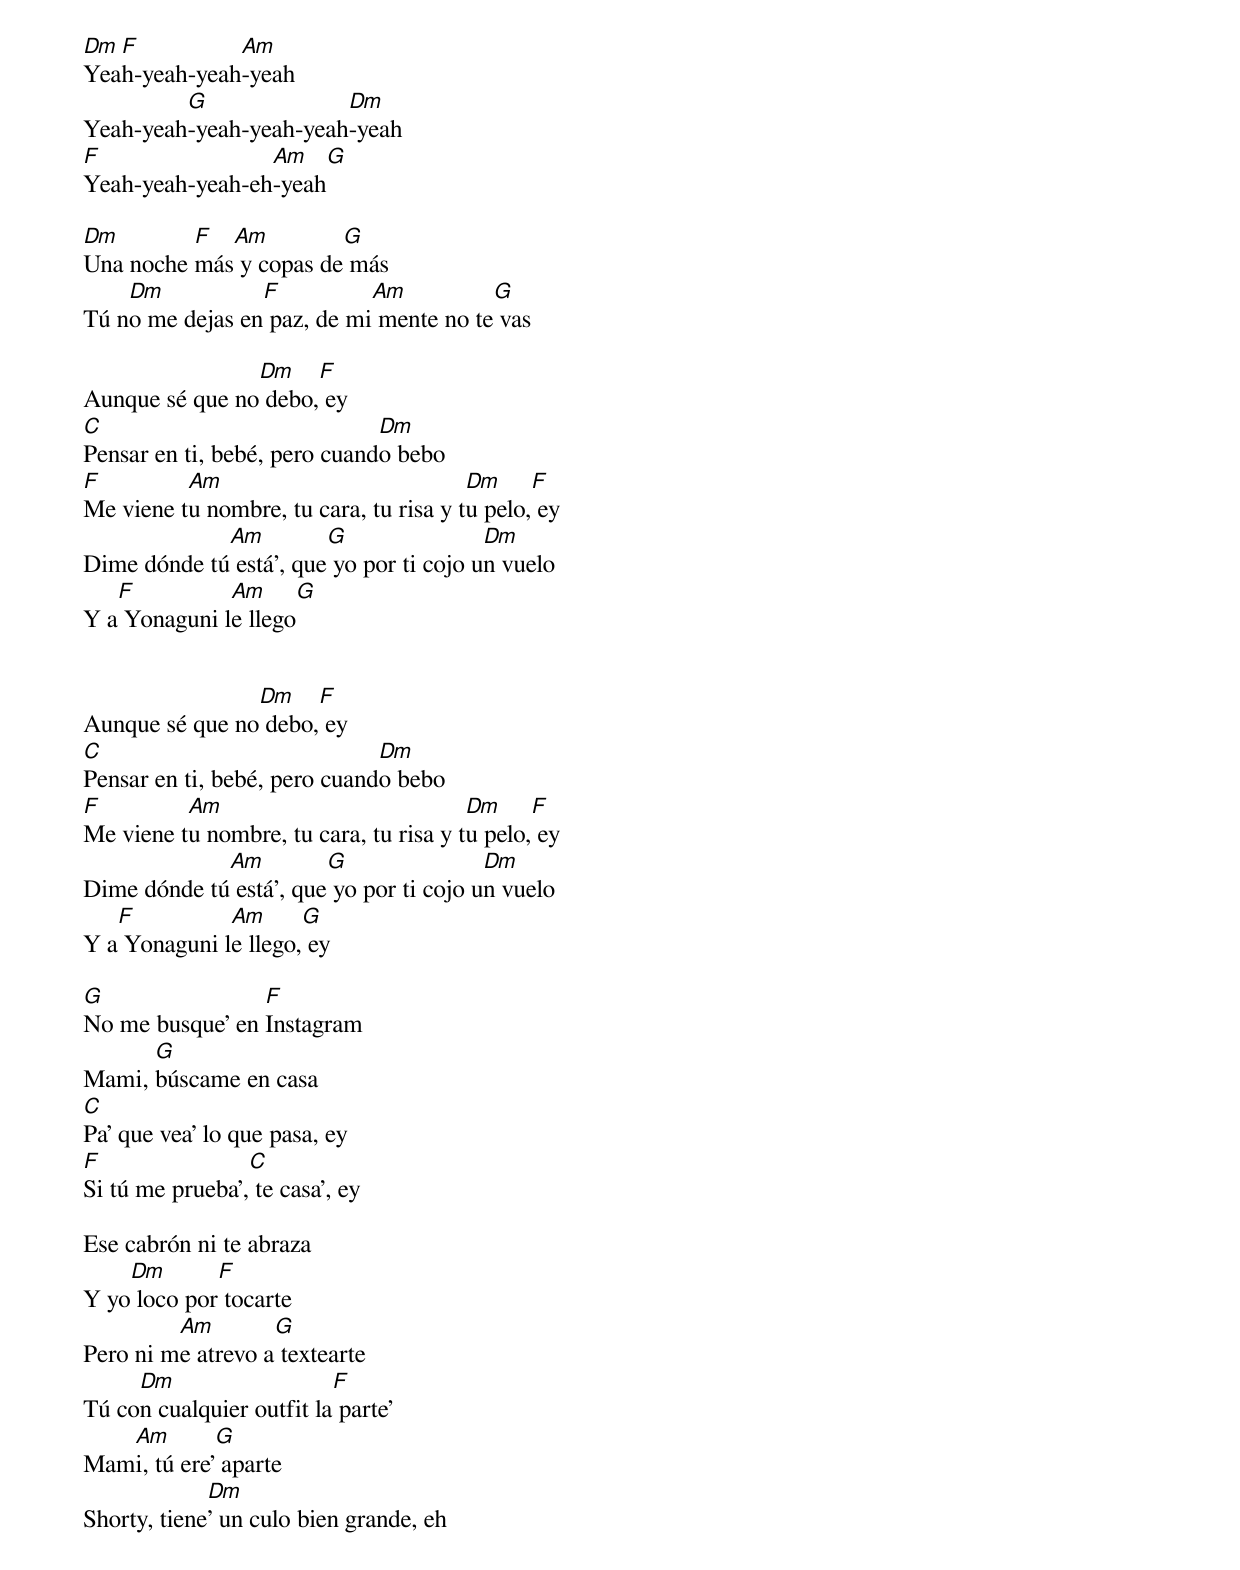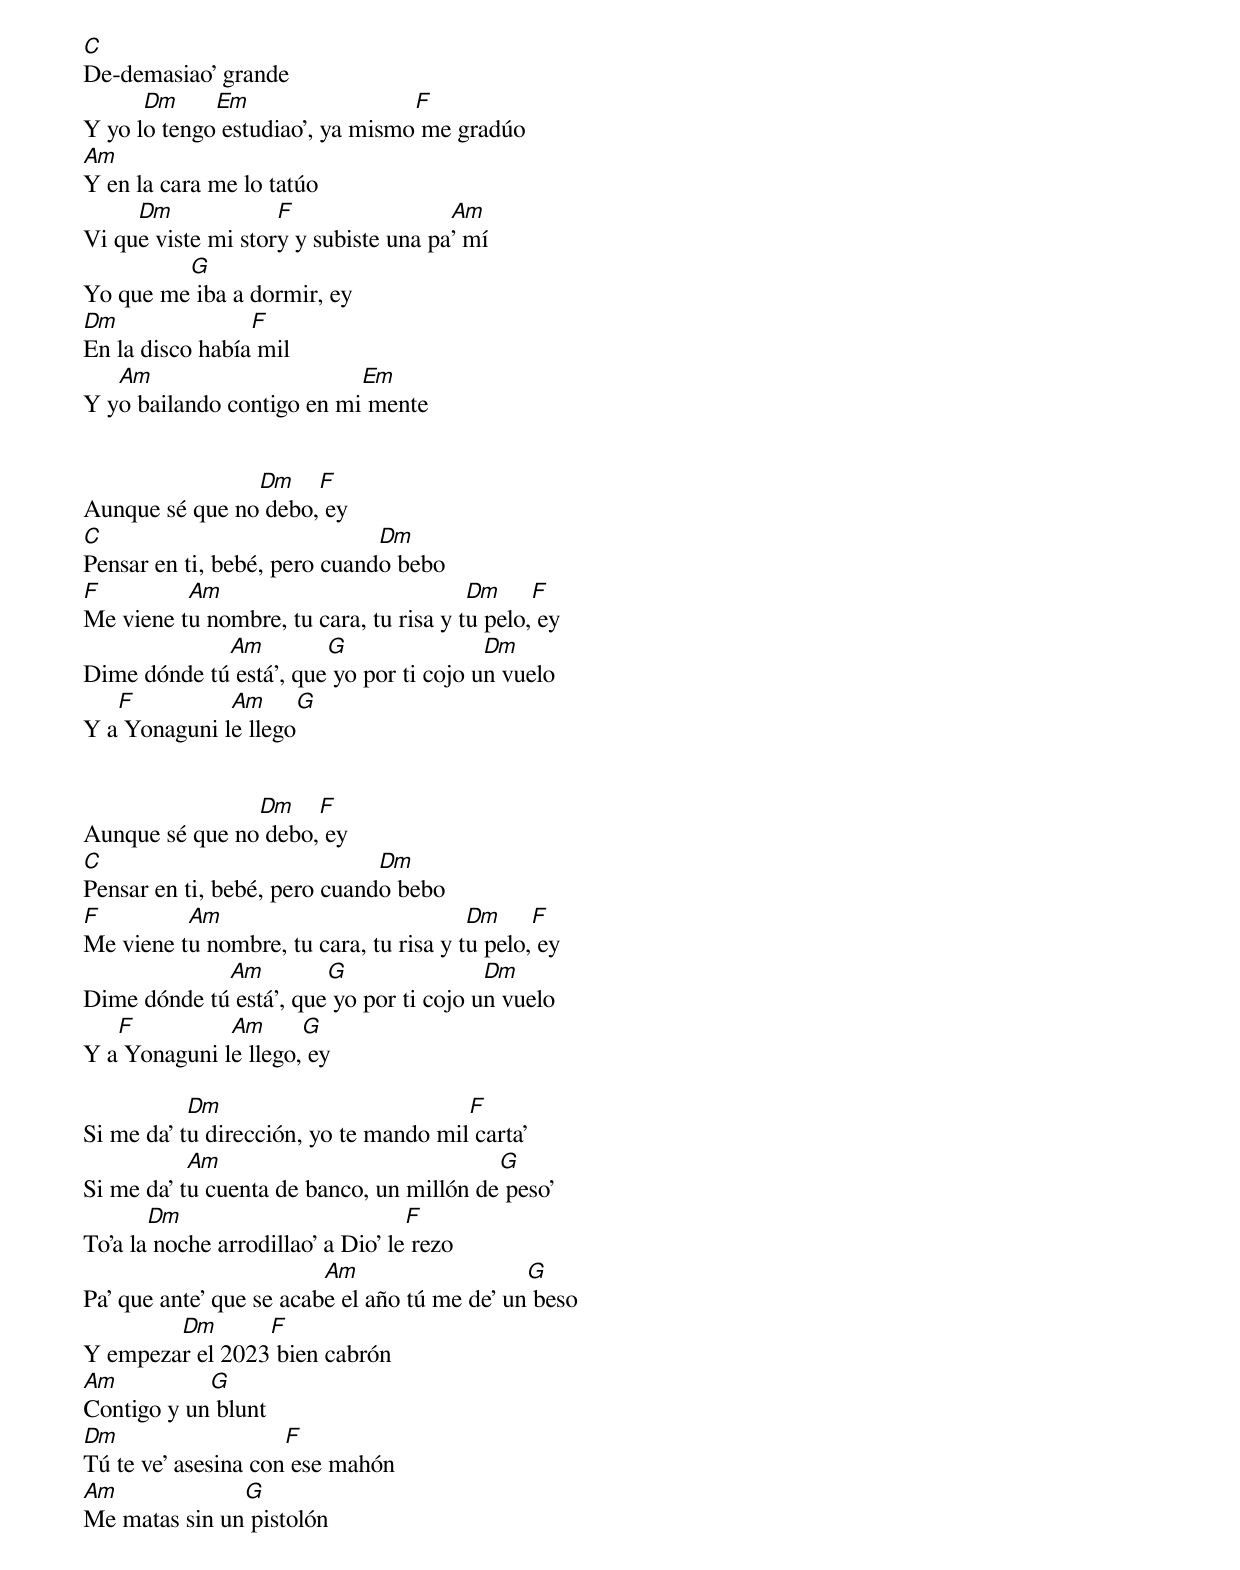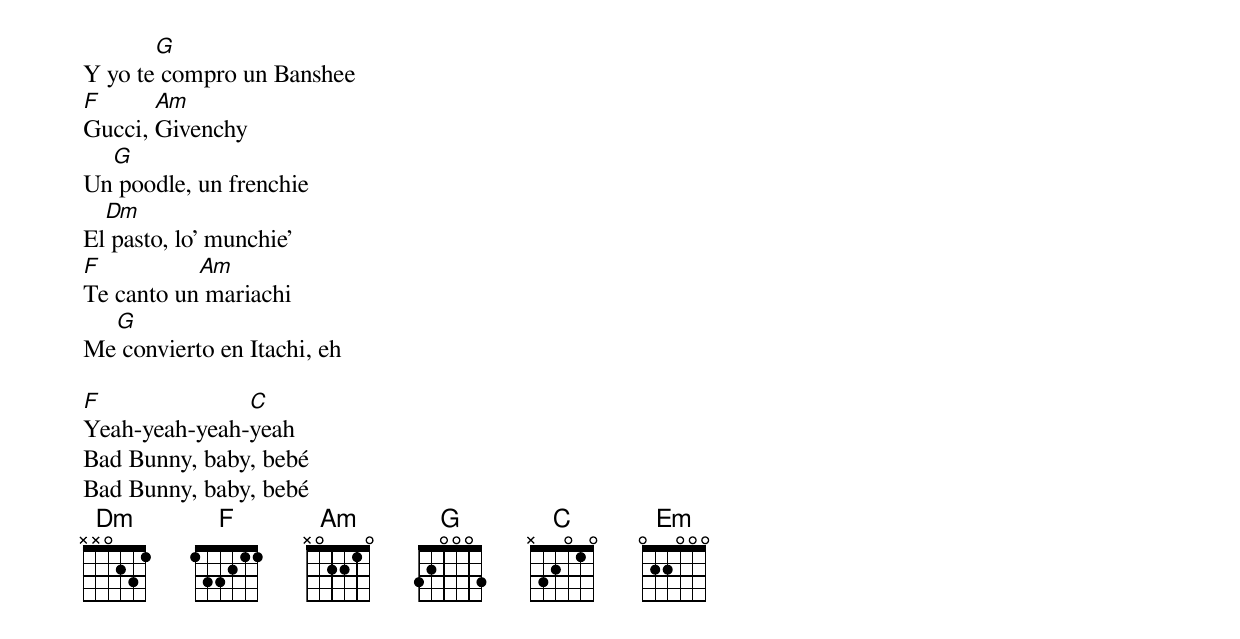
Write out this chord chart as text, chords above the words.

Dm F          Am
Yeah-yeah-yeah-yeah
         G              Dm
Yeah-yeah-yeah-yeah-yeah-yeah
F                Am   G
Yeah-yeah-yeah-eh-yeah

Dm        F  Am         G
Una noche más y copas de más
    Dm           F          Am          G
Tú no me dejas en paz, de mi mente no te vas

                Dm    F
Aunque sé que no debo, ey
C                             Dm
Pensar en ti, bebé, pero cuando bebo
F         Am                            Dm     F
Me viene tu nombre, tu cara, tu risa y tu pelo, ey
             Am         G                Dm
Dime dónde tú está', que yo por ti cojo un vuelo
   F          Am     G
Y a Yonaguni le llego


                Dm    F
Aunque sé que no debo, ey
C                             Dm
Pensar en ti, bebé, pero cuando bebo
F         Am                            Dm     F
Me viene tu nombre, tu cara, tu risa y tu pelo, ey
             Am         G                Dm
Dime dónde tú está', que yo por ti cojo un vuelo
   F          Am      G
Y a Yonaguni le llego, ey

G                F
No me busque' en Instagram
      G
Mami, búscame en casa
C
Pa' que vea' lo que pasa, ey
F                C
Si tú me prueba', te casa', ey

Ese cabrón ni te abraza
    Dm       F
Y yo loco por tocarte
         Am        G
Pero ni me atrevo a textearte
     Dm                   F
Tú con cualquier outfit la parte'
   Am        G
Mami, tú ere' aparte
             Dm
Shorty, tiene' un culo bien grande, eh
C
De-demasiao' grande
      Dm     Em                  F
Y yo lo tengo estudiao', ya mismo me gradúo
Am
Y en la cara me lo tatúo
     Dm             F                 Am
Vi que viste mi story y subiste una pa' mí
         G
Yo que me iba a dormir, ey
Dm               F
En la disco había mil
   Am                      Em
Y yo bailando contigo en mi mente


                Dm    F
Aunque sé que no debo, ey
C                             Dm
Pensar en ti, bebé, pero cuando bebo
F         Am                            Dm     F
Me viene tu nombre, tu cara, tu risa y tu pelo, ey
             Am         G                Dm
Dime dónde tú está', que yo por ti cojo un vuelo
   F          Am     G
Y a Yonaguni le llego


                Dm    F
Aunque sé que no debo, ey
C                             Dm
Pensar en ti, bebé, pero cuando bebo
F         Am                            Dm     F
Me viene tu nombre, tu cara, tu risa y tu pelo, ey
             Am         G                Dm
Dime dónde tú está', que yo por ti cojo un vuelo
   F          Am      G
Y a Yonaguni le llego, ey

           Dm                          F
Si me da' tu dirección, yo te mando mil carta'
           Am                             G
Si me da' tu cuenta de banco, un millón de peso'
       Dm                          F
To'a la noche arrodillao' a Dio' le rezo
                         Am                   G
Pa' que ante' que se acabe el año tú me de' un beso
        Dm       F
Y empezar el 2023 bien cabrón
Am          G
Contigo y un blunt
Dm                   F
Tú te ve' asesina con ese mahón
Am             G
Me matas sin un pistolón

       G
Y yo te compro un Banshee
F      Am
Gucci, Givenchy
  G
Un poodle, un frenchie
  Dm
El pasto, lo' munchie'
F          Am
Te canto un mariachi
  G
Me convierto en Itachi, eh

F              C
Yeah-yeah-yeah-yeah
Bad Bunny, baby, bebé
Bad Bunny, baby, bebé
